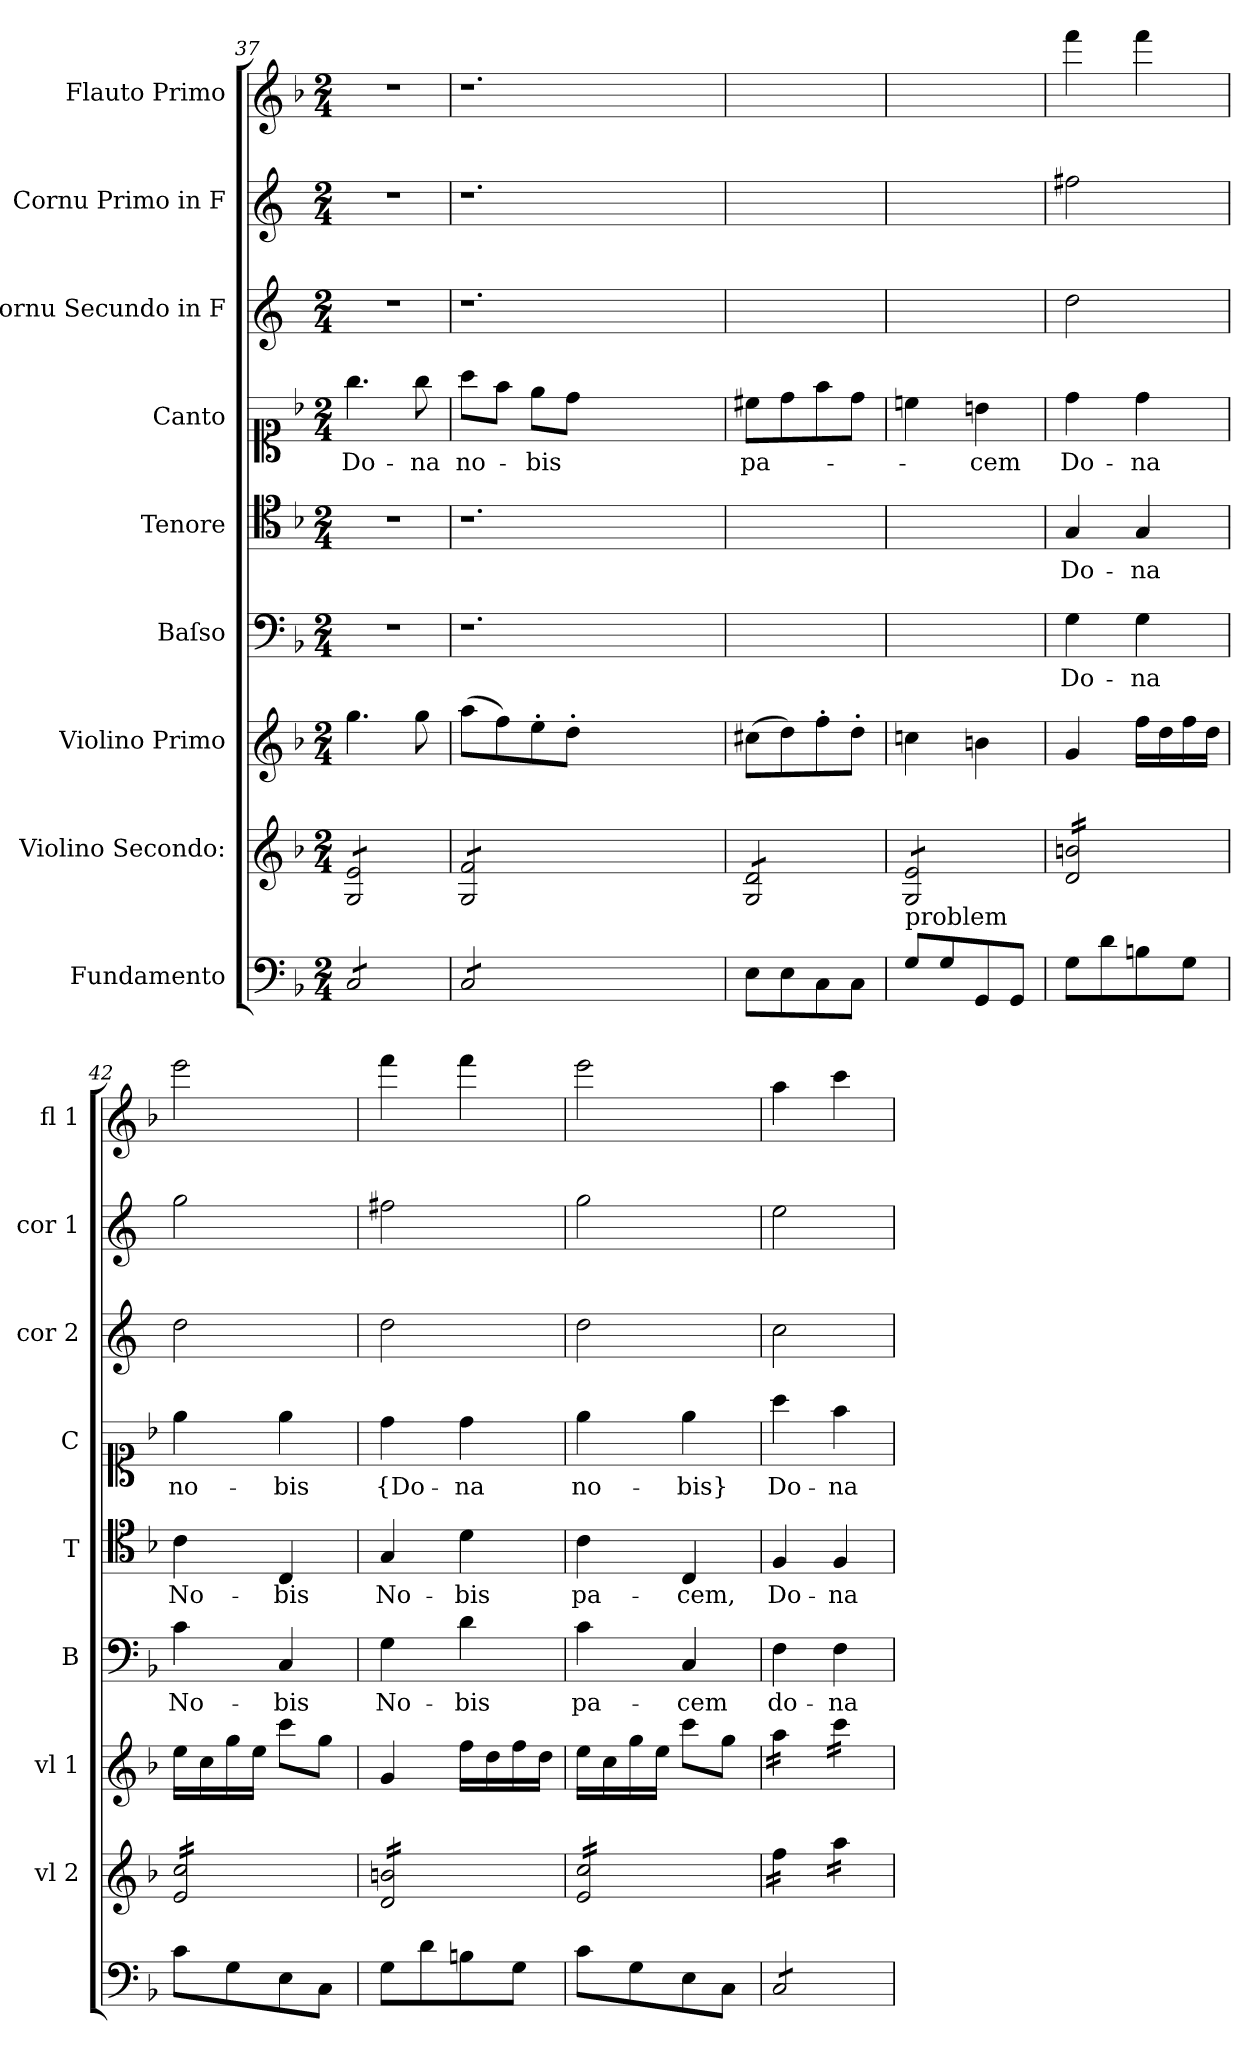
**kern	**kern	**kern	**kern	**text	**kern	**text	**kern	**text	**kern	**kern	**kern
*part9	*part8	*part7	*part6	*part6	*part5	*part5	*part4	*part4	*part3	*part2	*part1
*staff9	*staff8	*staff7	*staff6	*staff6	*staff5	*staff5	*staff4	*staff4	*staff3	*staff2	*staff1
*I"Fundamento	*I"Violino Secondo:	*I"Violino Primo	*I"Baſso	*	*I"Tenore	*	*I"Canto	*	*I"Cornu Secundo in F	*I"Cornu Primo in F	*I"Flauto Primo
*	*I'vl 2	*I'vl 1	*I'B	*	*I'T	*	*I'C	*	*I'cor 2	*I'cor 1	*I'fl 1
*clefF4	*clefG2	*clefG2	*clefF4	*	*clefC4	*	*clefC1	*	*clefG2	*clefG2	*clefG2
*	*	*	*	*	*	*	*	*	*ITrd4c7	*ITrd4c7	*
*k[b-]	*k[b-]	*k[b-]	*k[b-]	*	*k[b-]	*	*k[b-]	*	*k[b-]	*k[b-]	*k[b-]
*F:	*F:	*F:	*F:	*	*F:	*	*F:	*	*F:	*F:	*F:
*M2/4	*M2/4	*M2/4	*M2/4	*	*M2/4	*	*M2/4	*	*M2/4	*M2/4	*M2/4
=37	=37	=37	=37	=37	=37	=37	=37	=37	=37	=37	=37
*tremolo	*	*	*	*	*	*	*	*	*	*	*
*	*tremolo	*	*	*	*	*	*	*	*	*	*
8C/L	8G/ 8e/L	4.gg\	2r	.	2r	.	4.gg\	Do-	2r	2r	2r
8C/	8G/ 8e/	.	.	.	.	.	.	.	.	.	.
8C/	8G/ 8e/	.	.	.	.	.	.	.	.	.	.
8C/J	8G/ 8e/J	8gg\	.	.	.	.	8gg\	-na	.	.	.
=38	=38	=38	=38	=38	=38	=38	=38	=38	=38	=38	=38
8C/L	8G/ 8f/L	(8aa\L	1.r	.	1.r	.	8aa\L	no-	1.r	1.r	1.r
8C/	8G/ 8f/	8ff\)	.	.	.	.	8ff\J	.	.	.	.
8C/	8G/ 8f/	8ee'\	.	.	.	.	8ee\L	-bis	.	.	.
8C/J	8G/ 8f/J	8dd'\J	.	.	.	.	8dd\J	.	.	.	.
*Xtremolo	*	*	*	*	*	*	*	*	*	*	*
1ryy	1ryy	1ryy	.	.	.	.	1ryy	.	.	.	.
=39	=39	=39	=39	=39	=39	=39	=39	=39	=39	=39	=39
8E\L	8G/ 8d/L	(8cc#X\L	2ryy	.	2ryy	.	8cc#X\L	pa-	2ryy	2ryy	2ryy
8E\	8G/ 8d/	8dd\)	.	.	.	.	8dd\	.	.	.	.
8C\	8G/ 8d/	8ff'\	.	.	.	.	8ff\	.	.	.	.
8C\J	8G/ 8d/J	8dd'\J	.	.	.	.	8dd\J	.	.	.	.
=40	=40	=40	=40	=40	=40	=40	=40	=40	=40	=40	=40
!LO:TX:a:t=problem	!	!	!	!	!	!	!	!	!	!	!
8G\L	8G/ 8e/L	4ccn\	2ryy	.	2ryy	.	4ccn\	.	2ryy	2ryy	2ryy
8G\	8G/ 8e/	.	.	.	.	.	.	.	.	.	.
8GG/	8G/ 8e/	4bn\	.	.	.	.	4bn\	-cem	.	.	.
8GG/J	8G/ 8e/J	.	.	.	.	.	.	.	.	.	.
=41	=41	=41	=41	=41	=41	=41	=41	=41	=41	=41	=41
8G\L	16d/ 16bn/LL	4g/	4G\	Do-	4G/	Do-	4dd\	Do-	2g\	2bn\	4fff\
.	16d/ 16bn/	.	.	.	.	.	.	.	.	.	.
8d\	16d/ 16bn/	.	.	.	.	.	.	.	.	.	.
.	16d/ 16bn/	.	.	.	.	.	.	.	.	.	.
8Bn\	16d/ 16bn/	16ff\LL	4G\	-na	4G/	-na	4dd\	-na	.	.	4fff\
.	16d/ 16bn/	16dd\	.	.	.	.	.	.	.	.	.
8G\J	16d/ 16bn/	16ff\	.	.	.	.	.	.	.	.	.
.	16d/ 16bn/JJ	16dd\JJ	.	.	.	.	.	.	.	.	.
=42	=42	=42	=42	=42	=42	=42	=42	=42	=42	=42	=42
8c\L	16e/ 16cc/LL	16ee\LL	4c\	No-	4c\	No-	4ee\	no-	2g\	2cc\	2eee\
.	16e/ 16cc/	16cc\	.	.	.	.	.	.	.	.	.
8G\	16e/ 16cc/	16gg\	.	.	.	.	.	.	.	.	.
.	16e/ 16cc/	16ee\JJ	.	.	.	.	.	.	.	.	.
8E\	16e/ 16cc/	8ccc\L	4C/	-bis	4C/	-bis	4ee\	-bis	.	.	.
.	16e/ 16cc/	.	.	.	.	.	.	.	.	.	.
8C\J	16e/ 16cc/	8gg\J	.	.	.	.	.	.	.	.	.
.	16e/ 16cc/JJ	.	.	.	.	.	.	.	.	.	.
=43	=43	=43	=43	=43	=43	=43	=43	=43	=43	=43	=43
8G\L	16d/ 16bn/LL	4g/	4G\	No-	4G/	No-	4dd\	{Do-	2g\	2bn\	4fff\
.	16d/ 16bn/	.	.	.	.	.	.	.	.	.	.
8d\	16d/ 16bn/	.	.	.	.	.	.	.	.	.	.
.	16d/ 16bn/	.	.	.	.	.	.	.	.	.	.
8Bn\	16d/ 16bn/	16ff\LL	4d\	-bis	4d\	-bis	4dd\	-na	.	.	4fff\
.	16d/ 16bn/	16dd\	.	.	.	.	.	.	.	.	.
8G\J	16d/ 16bn/	16ff\	.	.	.	.	.	.	.	.	.
.	16d/ 16bn/JJ	16dd\JJ	.	.	.	.	.	.	.	.	.
=44	=44	=44	=44	=44	=44	=44	=44	=44	=44	=44	=44
8c\L	16e/ 16cc/LL	16ee\LL	4c\	pa-	4c\	pa-	4ee\	no-	2g\	2cc\	2eee\
.	16e/ 16cc/	16cc\	.	.	.	.	.	.	.	.	.
8G\	16e/ 16cc/	16gg\	.	.	.	.	.	.	.	.	.
.	16e/ 16cc/	16ee\JJ	.	.	.	.	.	.	.	.	.
8E\	16e/ 16cc/	8ccc\L	4C/	-cem	4C/	-cem,	4ee\	-bis}	.	.	.
.	16e/ 16cc/	.	.	.	.	.	.	.	.	.	.
8C\J	16e/ 16cc/	8gg\J	.	.	.	.	.	.	.	.	.
.	16e/ 16cc/JJ	.	.	.	.	.	.	.	.	.	.
=45	=45	=45	=45	=45	=45	=45	=45	=45	=45	=45	=45
*tremolo	*	*	*	*	*	*	*	*	*	*	*
*	*	*tremolo	*	*	*	*	*	*	*	*	*
8C/L	16ff\LL	16aa\LL	4F\	do-	4F/	Do-	4aa\	Do-	2f\	2a\	4aa\
.	16ff\	16aa\	.	.	.	.	.	.	.	.	.
8C/	16ff\	16aa\	.	.	.	.	.	.	.	.	.
.	16ff\JJ	16aa\JJ	.	.	.	.	.	.	.	.	.
8C/	16aa\LL	16ccc\LL	4F\	-na	4F/	-na	4ff\	-na	.	.	4ccc\
.	16aa\	16ccc\	.	.	.	.	.	.	.	.	.
8C/J	16aa\	16ccc\	.	.	.	.	.	.	.	.	.
*Xtremolo	*	*	*	*	*	*	*	*	*	*	*
.	16aa\JJ	16ccc\JJ	.	.	.	.	.	.	.	.	.
*	*	*Xtremolo	*	*	*	*	*	*	*	*	*
*	*Xtremolo	*	*	*	*	*	*	*	*	*	*
=	=	=	=	=	=	=	=	=	=	=	=
*-	*-	*-	*-	*-	*-	*-	*-	*-	*-	*-	*-
